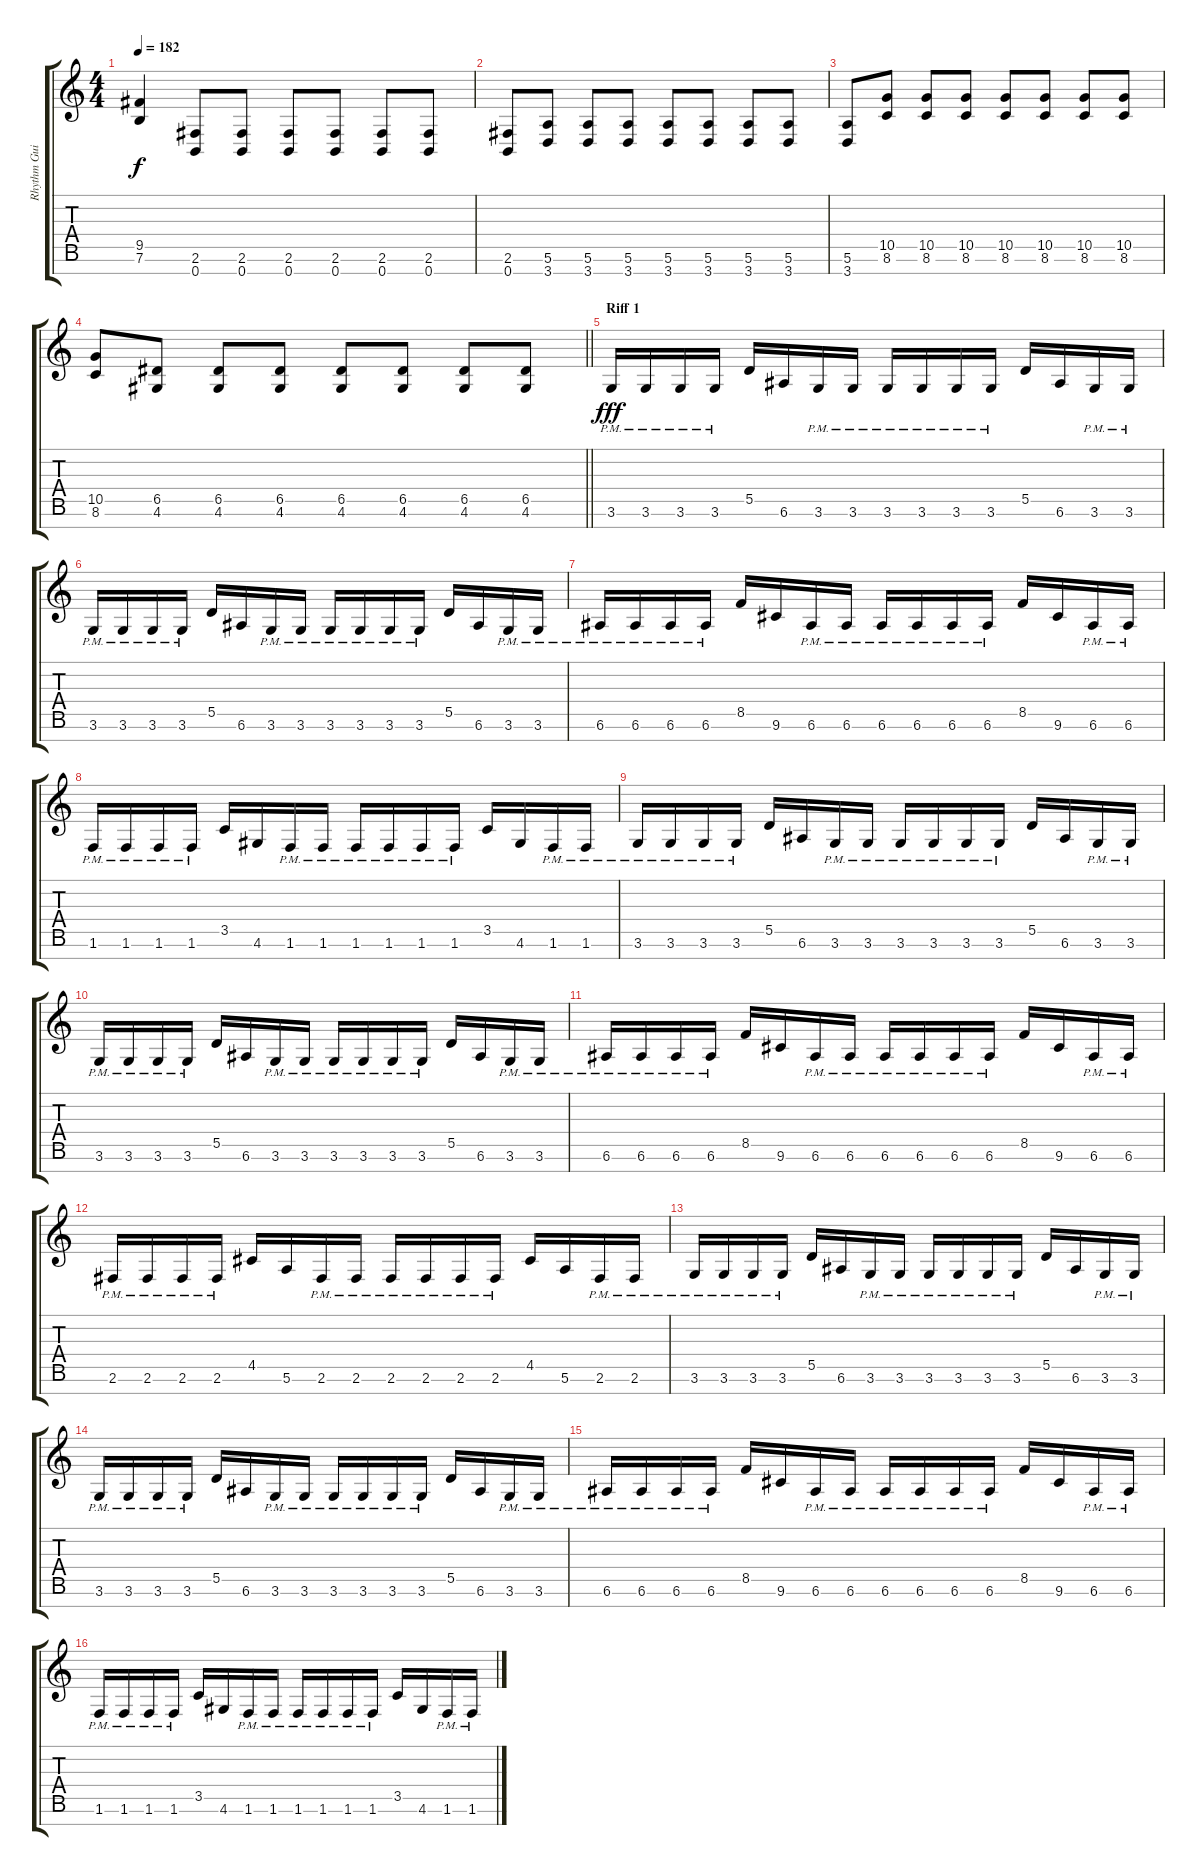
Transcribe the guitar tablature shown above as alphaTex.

\track ("Rhythm Guitar 2" "Rhythm Gui") {instrument overdrivenguitar}
\staff {score tabs}
\tuning (E4 B3 G3 D3 A2 E2 B1) {hide}
\ts (4 4)
\tempo 182
\clef g2
\ks c
(9.5 7.6).4{dy f} (2.6 0.7).8 (2.6 0.7).8 (2.6 0.7).8 (2.6 0.7).8 (2.6 0.7).8 (2.6 0.7).8 |
(2.6 0.7).8 (5.6 3.7).8 (5.6 3.7).8 (5.6 3.7).8 (5.6 3.7).8 (5.6 3.7).8 (5.6 3.7).8 (5.6 3.7).8 |
(5.6 3.7).8 (10.5 8.6).8 (10.5 8.6).8 (10.5 8.6).8 (10.5 8.6).8 (10.5 8.6).8 (10.5 8.6).8 (10.5 8.6).8 |
\barLineRight lightlight
(10.5 8.6).8 (6.5 4.6).8 (6.5 4.6).8 (6.5 4.6).8 (6.5 4.6).8 (6.5 4.6).8 (6.5 4.6).8 (6.5 4.6).8 |
\section ("" "Riff 1")
3.6{pm}.16{dy fff} 3.6{pm}.16 3.6{pm}.16 3.6{pm}.16 5.5.16 6.6.16 3.6{pm}.16 3.6{pm}.16 3.6{pm}.16 3.6{pm}.16 3.6{pm}.16 3.6{pm}.16 5.5.16 6.6.16 3.6{pm}.16 3.6{pm}.16 |
3.6{pm}.16 3.6{pm}.16 3.6{pm}.16 3.6{pm}.16 5.5.16 6.6.16 3.6{pm}.16 3.6{pm}.16 3.6{pm}.16 3.6{pm}.16 3.6{pm}.16 3.6{pm}.16 5.5.16 6.6.16 3.6{pm}.16 3.6{pm}.16 |
6.6{pm}.16 6.6{pm}.16 6.6{pm}.16 6.6{pm}.16 8.5.16 9.6.16 6.6{pm}.16 6.6{pm}.16 6.6{pm}.16 6.6{pm}.16 6.6{pm}.16 6.6{pm}.16 8.5.16 9.6.16 6.6{pm}.16 6.6{pm}.16 |
1.6{pm}.16 1.6{pm}.16 1.6{pm}.16 1.6{pm}.16 3.5.16 4.6.16 1.6{pm}.16 1.6{pm}.16 1.6{pm}.16 1.6{pm}.16 1.6{pm}.16 1.6{pm}.16 3.5.16 4.6.16 1.6{pm}.16 1.6{pm}.16 |
3.6{pm}.16 3.6{pm}.16 3.6{pm}.16 3.6{pm}.16 5.5.16 6.6.16 3.6{pm}.16 3.6{pm}.16 3.6{pm}.16 3.6{pm}.16 3.6{pm}.16 3.6{pm}.16 5.5.16 6.6.16 3.6{pm}.16 3.6{pm}.16 |
3.6{pm}.16 3.6{pm}.16 3.6{pm}.16 3.6{pm}.16 5.5.16 6.6.16 3.6{pm}.16 3.6{pm}.16 3.6{pm}.16 3.6{pm}.16 3.6{pm}.16 3.6{pm}.16 5.5.16 6.6.16 3.6{pm}.16 3.6{pm}.16 |
6.6{pm}.16 6.6{pm}.16 6.6{pm}.16 6.6{pm}.16 8.5.16 9.6.16 6.6{pm}.16 6.6{pm}.16 6.6{pm}.16 6.6{pm}.16 6.6{pm}.16 6.6{pm}.16 8.5.16 9.6.16 6.6{pm}.16 6.6{pm}.16 |
2.6{pm}.16 2.6{pm}.16 2.6{pm}.16 2.6{pm}.16 4.5.16 5.6.16 2.6{pm}.16 2.6{pm}.16 2.6{pm}.16 2.6{pm}.16 2.6{pm}.16 2.6{pm}.16 4.5.16 5.6.16 2.6{pm}.16 2.6{pm}.16 |
3.6{pm}.16 3.6{pm}.16 3.6{pm}.16 3.6{pm}.16 5.5.16 6.6.16 3.6{pm}.16 3.6{pm}.16 3.6{pm}.16 3.6{pm}.16 3.6{pm}.16 3.6{pm}.16 5.5.16 6.6.16 3.6{pm}.16 3.6{pm}.16 |
3.6{pm}.16 3.6{pm}.16 3.6{pm}.16 3.6{pm}.16 5.5.16 6.6.16 3.6{pm}.16 3.6{pm}.16 3.6{pm}.16 3.6{pm}.16 3.6{pm}.16 3.6{pm}.16 5.5.16 6.6.16 3.6{pm}.16 3.6{pm}.16 |
6.6{pm}.16 6.6{pm}.16 6.6{pm}.16 6.6{pm}.16 8.5.16 9.6.16 6.6{pm}.16 6.6{pm}.16 6.6{pm}.16 6.6{pm}.16 6.6{pm}.16 6.6{pm}.16 8.5.16 9.6.16 6.6{pm}.16 6.6{pm}.16 |
1.6{pm}.16 1.6{pm}.16 1.6{pm}.16 1.6{pm}.16 3.5.16 4.6.16 1.6{pm}.16 1.6{pm}.16 1.6{pm}.16 1.6{pm}.16 1.6{pm}.16 1.6{pm}.16 3.5.16 4.6.16 1.6{pm}.16 1.6{pm}.16
